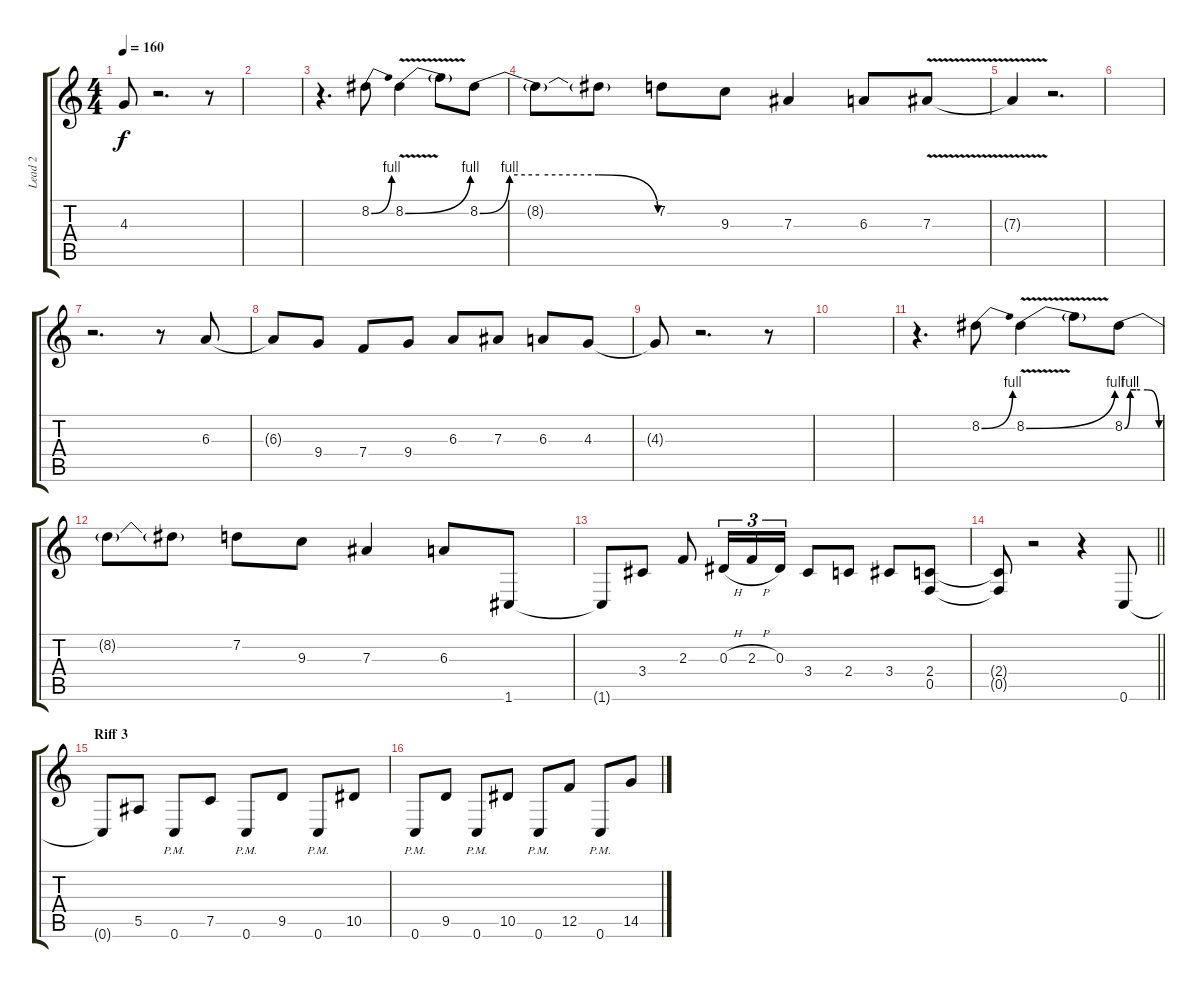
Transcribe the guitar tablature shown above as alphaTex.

\track ("Lead 2" "Lead 2") {instrument distortionguitar}
\staff {score tabs}
\tuning (C4 G3 Eb3 Bb2 F2 C2) {hide}
\ts (4 4)
\tempo 160
\clef g2
\ks c
4.3{t}.8{dy f} r.2{d} r.8 |
|
r.4{d} 8.2{be (bend 0 0 60 4)}.8 8.2{be (bend 0 0 60 4) v}.4 8.2{t}.8 8.2{be (custom 0 0 10 4 20 4 40 4 60 0)}.8 |
8.2{t}.8 8.2{t}.8 7.2.8 9.3.8 7.3.4 6.3.8 7.3{v}.8 |
7.3{t}.4 r.2{d} |
|
r.2{d} r.8 6.3.8 |
6.3{t}.8 9.4.8 7.4.8 9.4.8 6.3.8 7.3.8 6.3.8 4.3.8 |
4.3{t}.8 r.2{d} r.8 |
|
r.4{d} 8.2{be (bend 0 0 60 4)}.8 8.2{be (bend 0 0 60 4) v}.4 8.2{t}.8 8.2{be (custom 0 0 10 4 20 4 40 4 60 0)}.8 |
8.2{t}.8 8.2{t}.8 7.2.8 9.3.8 7.3.4 6.3.8 1.6.8 |
1.6{t}.8 3.4.8 2.3.8 0.3{h}.16{tu (3 2)} 2.3{h}.16{tu (3 2)} 0.3.16{tu (3 2)} 3.4.8 2.4.8 3.4.8 (2.4 0.5).8 |
\barLineRight lightlight
(2.4{t} 0.5{t}).8 r.2 r.4 0.6.8 |
\section ("" "Riff 3")
0.6{t}.8 5.5.8 0.6{pm}.8 7.5.8 0.6{pm}.8 9.5.8 0.6{pm}.8 10.5.8 |
0.6{pm}.8 9.5.8 0.6{pm}.8 10.5.8 0.6{pm}.8 12.5.8 0.6{pm}.8 14.5.8
